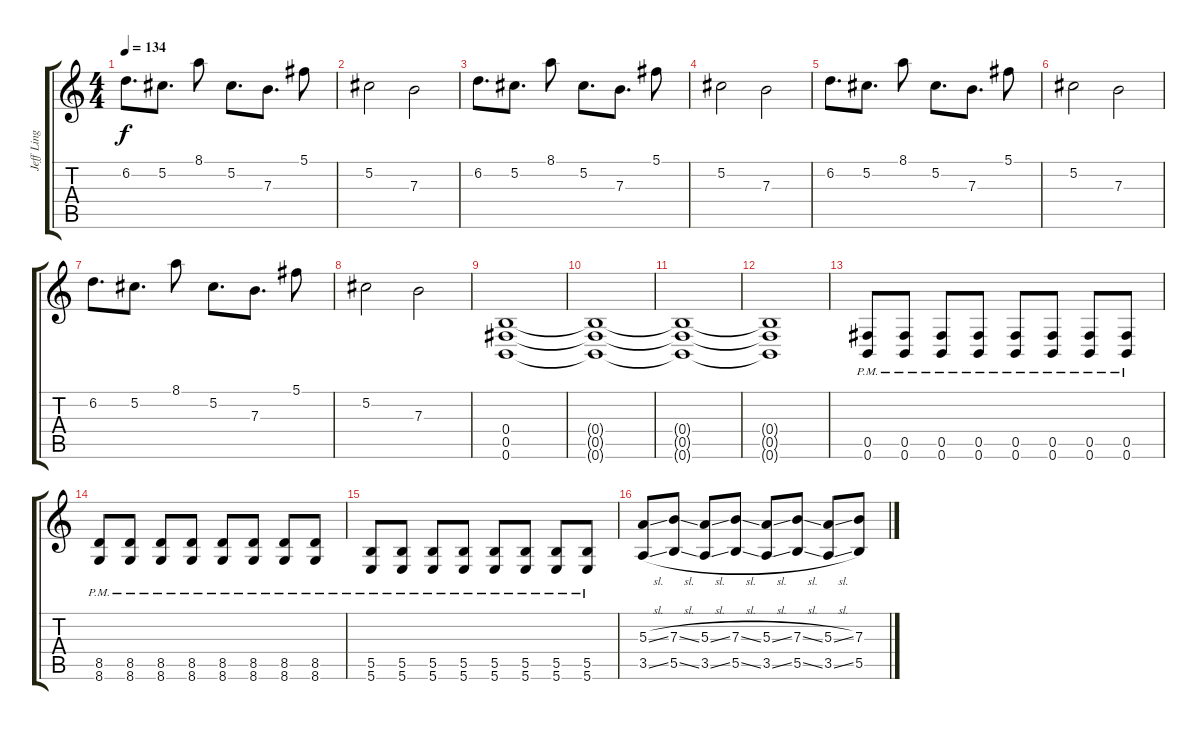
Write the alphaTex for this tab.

\track ("Jeff Ling" "Jeff Ling") {instrument distortionguitar}
\staff {score tabs}
\tuning (Db4 Ab3 E3 B2 Gb2 B1) {hide}
\ts (4 4)
\tempo 134
\clef g2
\ks c
6.2.8{d dy f} 5.2.8{d} 8.1.8 5.2.8{d} 7.3.8{d} 5.1.8 |
5.2.2 7.3.2 |
6.2.8{d} 5.2.8{d} 8.1.8 5.2.8{d} 7.3.8{d} 5.1.8 |
5.2.2 7.3.2 |
6.2.8{d} 5.2.8{d} 8.1.8 5.2.8{d} 7.3.8{d} 5.1.8 |
5.2.2 7.3.2 |
6.2.8{d} 5.2.8{d} 8.1.8 5.2.8{d} 7.3.8{d} 5.1.8 |
5.2.2 7.3.2 |
(0.4 0.5 0.6).1 |
(0.4{t} 0.5{t} 0.6{t}).1 |
(0.4{t} 0.5{t} 0.6{t}).1 |
(0.4{t} 0.5{t} 0.6{t}).1 |
(0.5{pm} 0.6{pm}).8 (0.5{pm} 0.6{pm}).8 (0.5{pm} 0.6{pm}).8 (0.5{pm} 0.6{pm}).8 (0.5{pm} 0.6{pm}).8 (0.5{pm} 0.6{pm}).8 (0.5{pm} 0.6{pm}).8 (0.5{pm} 0.6{pm}).8 |
(8.5{pm} 8.6{pm}).8 (8.5{pm} 8.6{pm}).8 (8.5{pm} 8.6{pm}).8 (8.5{pm} 8.6{pm}).8 (8.5{pm} 8.6{pm}).8 (8.5{pm} 8.6{pm}).8 (8.5{pm} 8.6{pm}).8 (8.5{pm} 8.6{pm}).8 |
(5.5{pm} 5.6{pm}).8 (5.5{pm} 5.6{pm}).8 (5.5{pm} 5.6{pm}).8 (5.5{pm} 5.6{pm}).8 (5.5{pm} 5.6{pm}).8 (5.5{pm} 5.6{pm}).8 (5.5{pm} 5.6{pm}).8 (5.5{pm} 5.6{pm}).8 |
(5.3{sl} 3.5{sl}).8 (7.3{sl} 5.5{sl}).8 (5.3{sl} 3.5{sl}).8 (7.3{sl} 5.5{sl}).8 (5.3{sl} 3.5{sl}).8 (7.3{sl} 5.5{sl}).8 (5.3{sl} 3.5{sl}).8 (7.3 5.5).8
